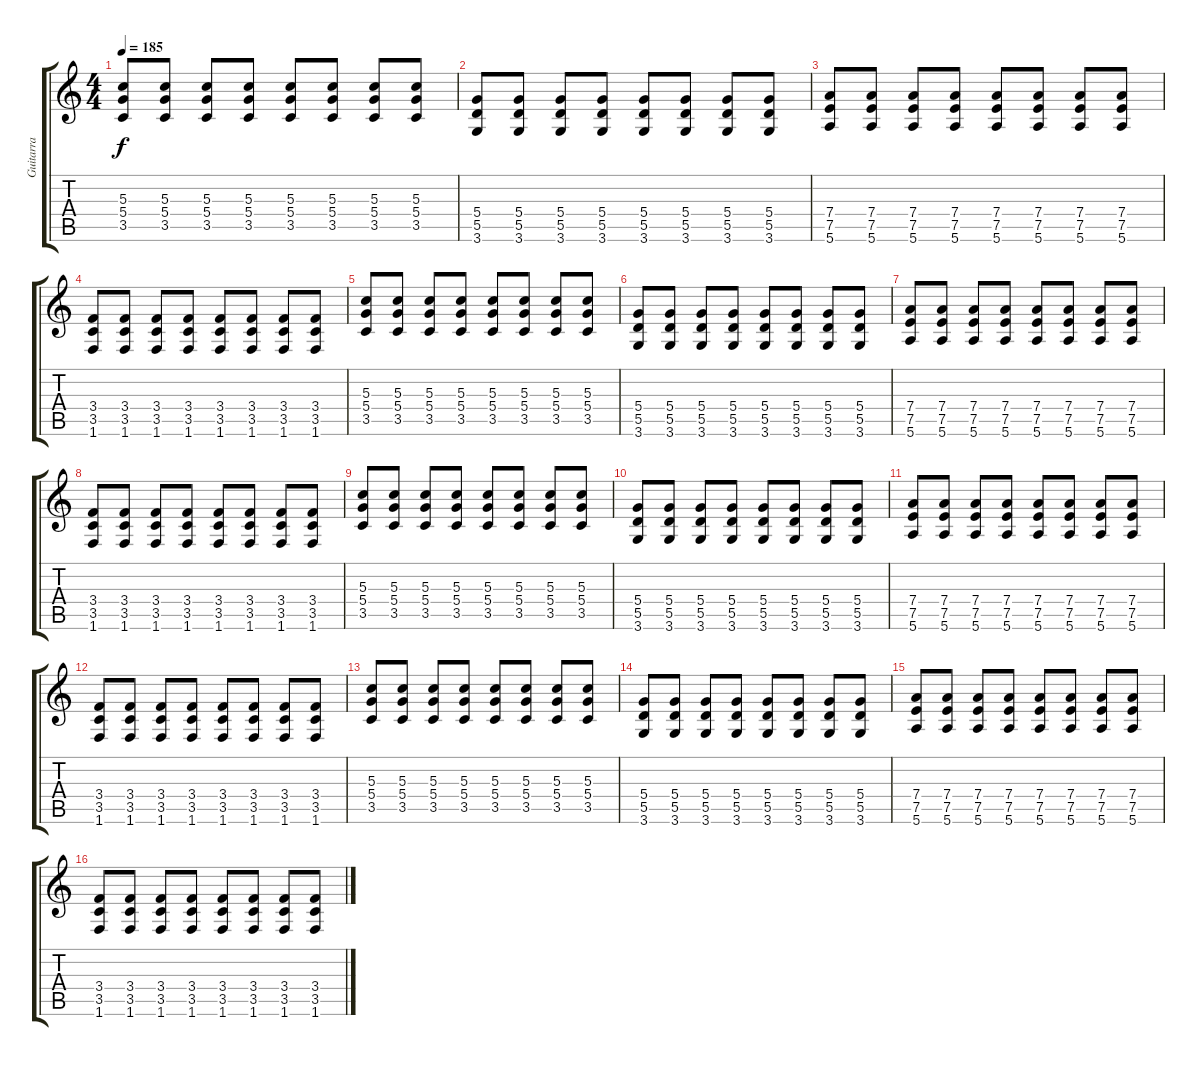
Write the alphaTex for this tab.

\track ("Guitarra" "Guitarra") {instrument distortionguitar}
\staff {score tabs}
\tuning (E4 B3 G3 D3 A2 E2) {hide}
\ts (4 4)
\tempo 185
\clef g2
\ks c
(5.3 5.4 3.5).8{dy f} (5.3 5.4 3.5).8 (5.3 5.4 3.5).8 (5.3 5.4 3.5).8 (5.3 5.4 3.5).8 (5.3 5.4 3.5).8 (5.3 5.4 3.5).8 (5.3 5.4 3.5).8 |
(5.4 5.5 3.6).8 (5.4 5.5 3.6).8 (5.4 5.5 3.6).8 (5.4 5.5 3.6).8 (5.4 5.5 3.6).8 (5.4 5.5 3.6).8 (5.4 5.5 3.6).8 (5.4 5.5 3.6).8 |
(7.4 7.5 5.6).8 (7.4 7.5 5.6).8 (7.4 7.5 5.6).8 (7.4 7.5 5.6).8 (7.4 7.5 5.6).8 (7.4 7.5 5.6).8 (7.4 7.5 5.6).8 (7.4 7.5 5.6).8 |
(3.4 3.5 1.6).8 (3.4 3.5 1.6).8 (3.4 3.5 1.6).8 (3.4 3.5 1.6).8 (3.4 3.5 1.6).8 (3.4 3.5 1.6).8 (3.4 3.5 1.6).8 (3.4 3.5 1.6).8 |
(5.3 5.4 3.5).8 (5.3 5.4 3.5).8 (5.3 5.4 3.5).8 (5.3 5.4 3.5).8 (5.3 5.4 3.5).8 (5.3 5.4 3.5).8 (5.3 5.4 3.5).8 (5.3 5.4 3.5).8 |
(5.4 5.5 3.6).8 (5.4 5.5 3.6).8 (5.4 5.5 3.6).8 (5.4 5.5 3.6).8 (5.4 5.5 3.6).8 (5.4 5.5 3.6).8 (5.4 5.5 3.6).8 (5.4 5.5 3.6).8 |
(7.4 7.5 5.6).8 (7.4 7.5 5.6).8 (7.4 7.5 5.6).8 (7.4 7.5 5.6).8 (7.4 7.5 5.6).8 (7.4 7.5 5.6).8 (7.4 7.5 5.6).8 (7.4 7.5 5.6).8 |
(3.4 3.5 1.6).8 (3.4 3.5 1.6).8 (3.4 3.5 1.6).8 (3.4 3.5 1.6).8 (3.4 3.5 1.6).8 (3.4 3.5 1.6).8 (3.4 3.5 1.6).8 (3.4 3.5 1.6).8 |
(5.3 5.4 3.5).8 (5.3 5.4 3.5).8 (5.3 5.4 3.5).8 (5.3 5.4 3.5).8 (5.3 5.4 3.5).8 (5.3 5.4 3.5).8 (5.3 5.4 3.5).8 (5.3 5.4 3.5).8 |
(5.4 5.5 3.6).8 (5.4 5.5 3.6).8 (5.4 5.5 3.6).8 (5.4 5.5 3.6).8 (5.4 5.5 3.6).8 (5.4 5.5 3.6).8 (5.4 5.5 3.6).8 (5.4 5.5 3.6).8 |
(7.4 7.5 5.6).8 (7.4 7.5 5.6).8 (7.4 7.5 5.6).8 (7.4 7.5 5.6).8 (7.4 7.5 5.6).8 (7.4 7.5 5.6).8 (7.4 7.5 5.6).8 (7.4 7.5 5.6).8 |
(3.4 3.5 1.6).8 (3.4 3.5 1.6).8 (3.4 3.5 1.6).8 (3.4 3.5 1.6).8 (3.4 3.5 1.6).8 (3.4 3.5 1.6).8 (3.4 3.5 1.6).8 (3.4 3.5 1.6).8 |
(5.3 5.4 3.5).8 (5.3 5.4 3.5).8 (5.3 5.4 3.5).8 (5.3 5.4 3.5).8 (5.3 5.4 3.5).8 (5.3 5.4 3.5).8 (5.3 5.4 3.5).8 (5.3 5.4 3.5).8 |
(5.4 5.5 3.6).8 (5.4 5.5 3.6).8 (5.4 5.5 3.6).8 (5.4 5.5 3.6).8 (5.4 5.5 3.6).8 (5.4 5.5 3.6).8 (5.4 5.5 3.6).8 (5.4 5.5 3.6).8 |
(7.4 7.5 5.6).8 (7.4 7.5 5.6).8 (7.4 7.5 5.6).8 (7.4 7.5 5.6).8 (7.4 7.5 5.6).8 (7.4 7.5 5.6).8 (7.4 7.5 5.6).8 (7.4 7.5 5.6).8 |
(3.4 3.5 1.6).8 (3.4 3.5 1.6).8 (3.4 3.5 1.6).8 (3.4 3.5 1.6).8 (3.4 3.5 1.6).8 (3.4 3.5 1.6).8 (3.4 3.5 1.6).8 (3.4 3.5 1.6).8
